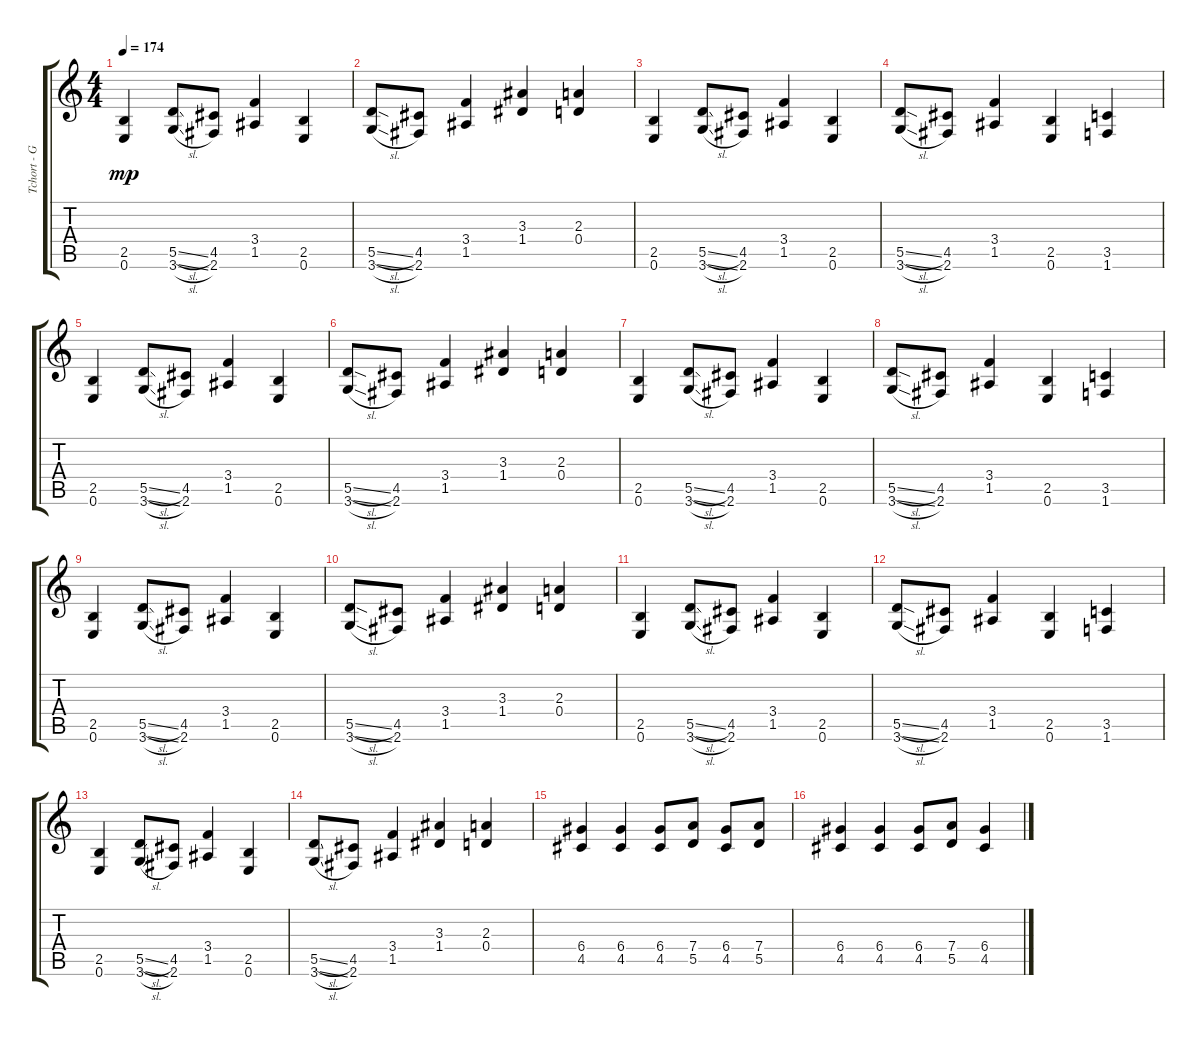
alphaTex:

\track ("Tchort - Guitar" "Tchort - G") {instrument distortionguitar}
\staff {score tabs}
\tuning (E4 B3 G3 D3 A2 E2) {hide}
\ts (4 4)
\tempo 174
\clef g2
\ks c
(2.5 0.6).4{dy mp} (5.5{sl} 3.6{sl}).8 (4.5 2.6).8 (3.4 1.5).4 (2.5 0.6).4 |
(5.5{sl} 3.6{sl}).8 (4.5 2.6).8 (3.4 1.5).4 (3.3 1.4).4 (2.3 0.4).4 |
(2.5 0.6).4 (5.5{sl} 3.6{sl}).8 (4.5 2.6).8 (3.4 1.5).4 (2.5 0.6).4 |
(5.5{sl} 3.6{sl}).8 (4.5 2.6).8 (3.4 1.5).4 (2.5 0.6).4 (3.5 1.6).4 |
(2.5 0.6).4 (5.5{sl} 3.6{sl}).8 (4.5 2.6).8 (3.4 1.5).4 (2.5 0.6).4 |
(5.5{sl} 3.6{sl}).8 (4.5 2.6).8 (3.4 1.5).4 (3.3 1.4).4 (2.3 0.4).4 |
(2.5 0.6).4 (5.5{sl} 3.6{sl}).8 (4.5 2.6).8 (3.4 1.5).4 (2.5 0.6).4 |
(5.5{sl} 3.6{sl}).8 (4.5 2.6).8 (3.4 1.5).4 (2.5 0.6).4 (3.5 1.6).4 |
(2.5 0.6).4 (5.5{sl} 3.6{sl}).8 (4.5 2.6).8 (3.4 1.5).4 (2.5 0.6).4 |
(5.5{sl} 3.6{sl}).8 (4.5 2.6).8 (3.4 1.5).4 (3.3 1.4).4 (2.3 0.4).4 |
(2.5 0.6).4 (5.5{sl} 3.6{sl}).8 (4.5 2.6).8 (3.4 1.5).4 (2.5 0.6).4 |
(5.5{sl} 3.6{sl}).8 (4.5 2.6).8 (3.4 1.5).4 (2.5 0.6).4 (3.5 1.6).4 |
(2.5 0.6).4 (5.5{sl} 3.6{sl}).8 (4.5 2.6).8 (3.4 1.5).4 (2.5 0.6).4 |
(5.5{sl} 3.6{sl}).8 (4.5 2.6).8 (3.4 1.5).4 (3.3 1.4).4 (2.3 0.4).4 |
(6.4 4.5).4 (6.4 4.5).4 (6.4 4.5).8 (7.4 5.5).8 (6.4 4.5).8 (7.4 5.5).8 |
(6.4 4.5).4 (6.4 4.5).4 (6.4 4.5).8 (7.4 5.5).8 (6.4 4.5).4
